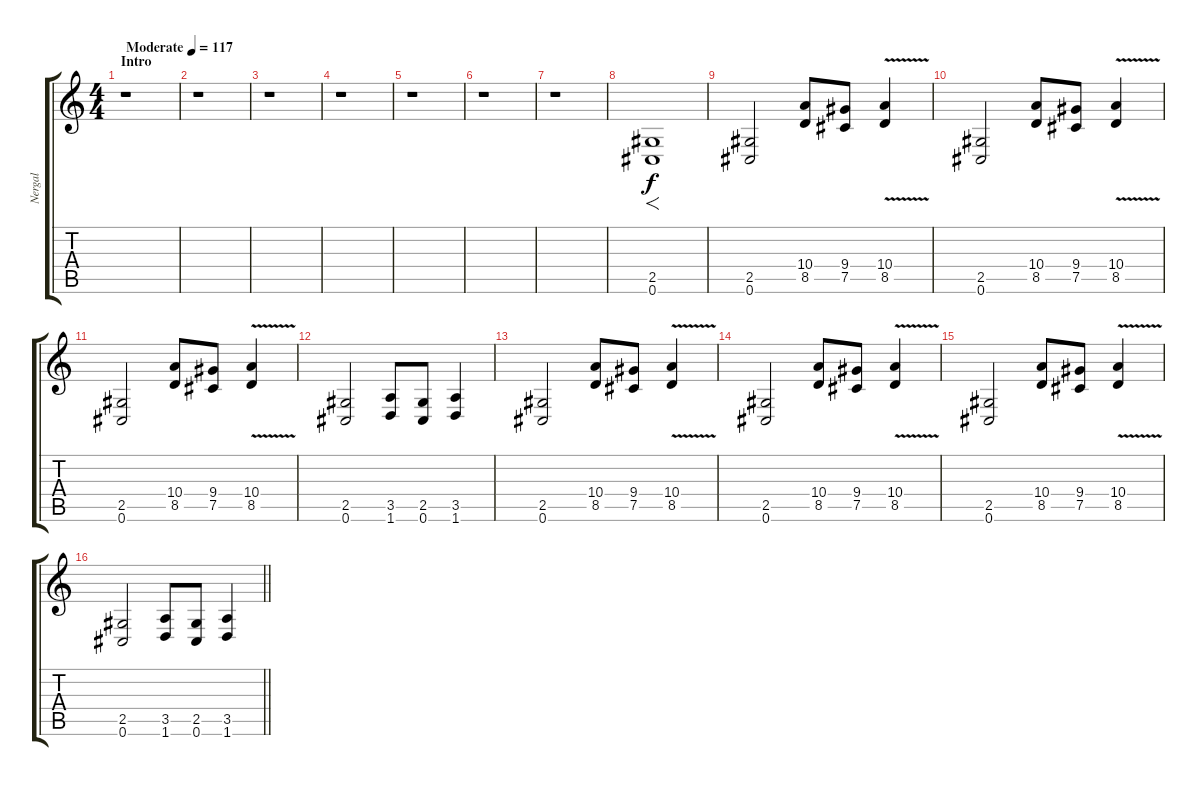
\track ("Nergal " "Nergal ") {instrument distortionguitar}
\staff {score tabs}
\tuning (Db4 Ab3 E3 B2 Gb2 Db2) {hide}
\ts (4 4)
\section ("" "Intro")
\tempo (117 "Moderate")
\clef g2
\ks c
r.1{dy f instrument distortionguitar} |
r.1 |
r.1 |
r.1 |
r.1 |
r.1 |
r.1 |
(2.5 0.6).1{f} |
(2.5 0.6).2 (10.4 8.5).8 (9.4 7.5).8 (10.4{v} 8.5{v}).4 |
(2.5 0.6).2 (10.4 8.5).8 (9.4 7.5).8 (10.4{v} 8.5{v}).4 |
(2.5 0.6).2 (10.4 8.5).8 (9.4 7.5).8 (10.4{v} 8.5{v}).4 |
(2.5 0.6).2 (3.5 1.6).8 (2.5 0.6).8 (3.5 1.6).4 |
(2.5 0.6).2 (10.4 8.5).8 (9.4 7.5).8 (10.4{v} 8.5{v}).4 |
(2.5 0.6).2 (10.4 8.5).8 (9.4 7.5).8 (10.4{v} 8.5{v}).4 |
(2.5 0.6).2 (10.4 8.5).8 (9.4 7.5).8 (10.4{v} 8.5{v}).4 |
\barLineRight lightlight
(2.5 0.6).2 (3.5 1.6).8 (2.5 0.6).8 (3.5 1.6).4
